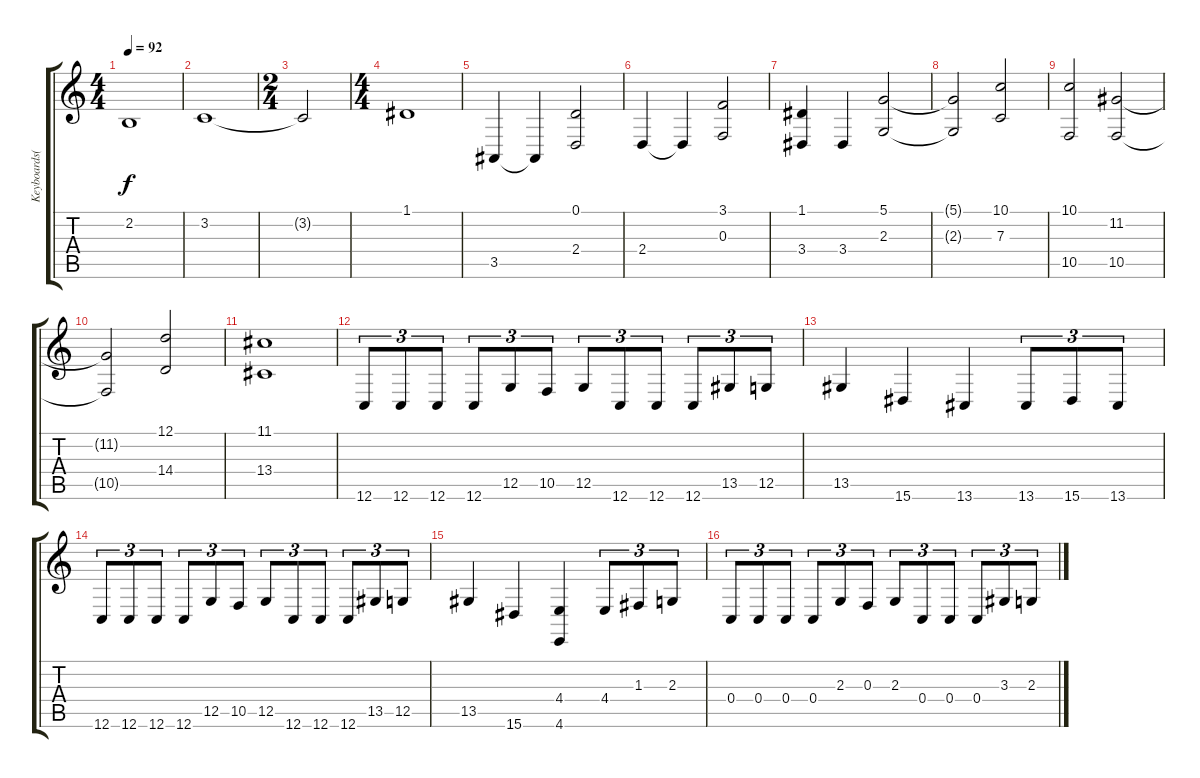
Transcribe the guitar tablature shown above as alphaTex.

\track ("Keyboards( Munter)" "Keyboards(") {instrument stringensemble1}
\staff {score tabs}
\tuning (D4 A3 F3 C3 G2 C2) {hide}
\ts (4 4)
\tempo 92
\clef g2
\ks c
2.2.1{dy f} |
3.2.1 |
\ts (2 4)
3.2{t}.2 |
\ts (4 4)
1.1.1 |
3.5.4 3.5{t}.4 (0.1 2.4).2 |
2.4.4 2.4{t}.4 (3.1 0.3).2 |
(1.1 3.4).4 3.4.4 (5.1 2.3).2 |
(5.1{t} 2.3{t}).2 (10.1 7.3).2 |
(10.1 10.5).2 (11.2 10.5).2 |
(11.2{t} 10.5{t}).2 (12.1 14.4).2 |
(11.1 13.4).1 |
12.6.8{tu (3 2)} 12.6.8{tu (3 2)} 12.6.8{tu (3 2)} 12.6.8{tu (3 2)} 12.5.8{tu (3 2)} 10.5.8{tu (3 2)} 12.5.8{tu (3 2)} 12.6.8{tu (3 2)} 12.6.8{tu (3 2)} 12.6.8{tu (3 2)} 13.5.8{tu (3 2)} 12.5.8{tu (3 2)} |
13.5.4 15.6.4 13.6.4 13.6.8{tu (3 2)} 15.6.8{tu (3 2)} 13.6.8{tu (3 2)} |
12.6.8{tu (3 2)} 12.6.8{tu (3 2)} 12.6.8{tu (3 2)} 12.6.8{tu (3 2)} 12.5.8{tu (3 2)} 10.5.8{tu (3 2)} 12.5.8{tu (3 2)} 12.6.8{tu (3 2)} 12.6.8{tu (3 2)} 12.6.8{tu (3 2)} 13.5.8{tu (3 2)} 12.5.8{tu (3 2)} |
13.5.4 15.6.4 (4.4 4.6).4 4.4.8{tu (3 2)} 1.3.8{tu (3 2)} 2.3.8{tu (3 2)} |
0.4.8{tu (3 2)} 0.4.8{tu (3 2)} 0.4.8{tu (3 2)} 0.4.8{tu (3 2)} 2.3.8{tu (3 2)} 0.3.8{tu (3 2)} 2.3.8{tu (3 2)} 0.4.8{tu (3 2)} 0.4.8{tu (3 2)} 0.4.8{tu (3 2)} 3.3.8{tu (3 2)} 2.3.8{tu (3 2)}
